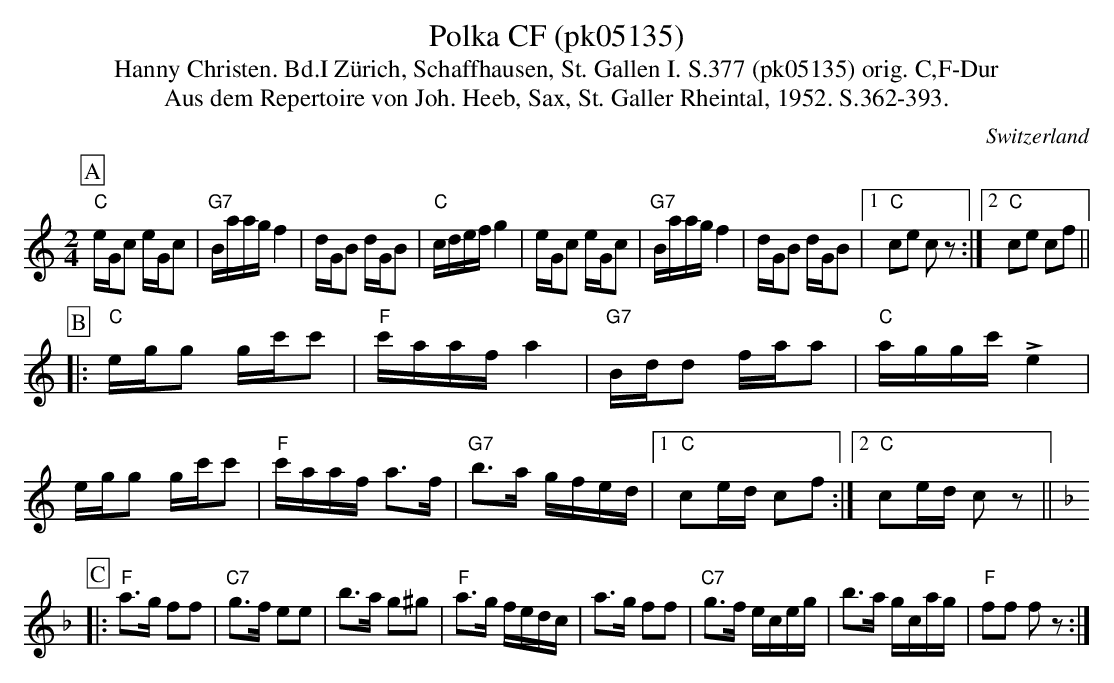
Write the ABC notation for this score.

X:1
T: Polka CF (pk05135)
T:Hanny Christen. Bd.I Zürich, Schaffhausen, St. Gallen I. S.377 (pk05135) orig. C,F-Dur
T: Aus dem Repertoire von Joh. Heeb, Sax, St. Galler Rheintal, 1952. S.362-393.
M:2/4
L:1/16
O:Switzerland
K:C major
[P:A] "C"eGc2 eGc2 | "G7"Baagf4 | dGB2 dGB2 | "C"cdefg4 | eGc2 eGc2 | "G7"Baagf4 | dGB2 dGB2 |1 "C"c2e2 c2z2 :|2 "C"c2e2 c2f2 ||
[P:B] |: "C"egg2 gc'c'2 | "F"c'aafa4 | "G7"Bdd2 faa2 | "C"aggc' !>!e4 | egg2 gc'c'2 | "F"c'aaf a3f | "G7"b3a gfed |1 "C"c2ed c2f2 :|2 "C"c2ed c2z2 || [K:F]
[P:C] |: "F"a3g f2f2 | "C7"g3f e2e2 | b3a g2^g2 | "F"a3g fedc | a3g f2f2 | "C7"g3f eceg | b3a gcag | "F"f2f2 f2z2 :|
